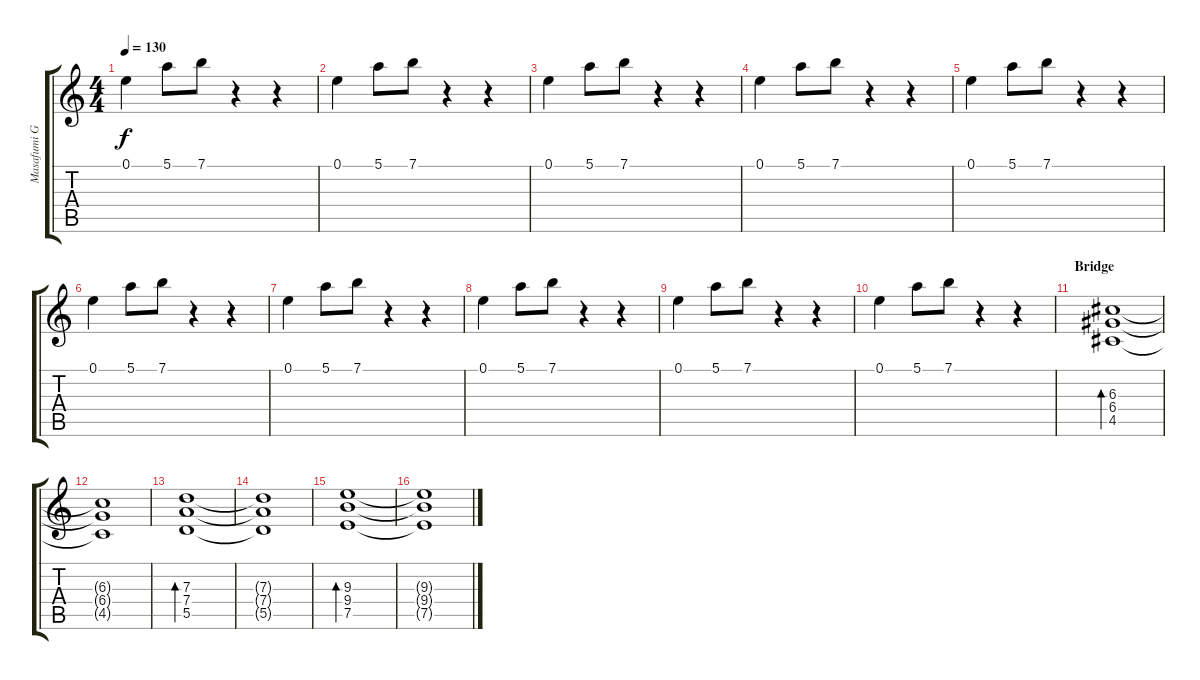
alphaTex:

\track ("Masafumi Gotou (Guitar)" "Masafumi G") {instrument overdrivenguitar}
\staff {score tabs}
\tuning (E4 B3 G3 D3 A2 E2) {hide}
\ts (4 4)
\tempo 130
\clef g2
\ks c
0.1.4{dy f} 5.1.8 7.1.8 r.4 r.4 |
0.1.4 5.1.8 7.1.8 r.4 r.4 |
0.1.4 5.1.8 7.1.8 r.4 r.4 |
0.1.4 5.1.8 7.1.8 r.4 r.4 |
0.1.4 5.1.8 7.1.8 r.4 r.4 |
0.1.4 5.1.8 7.1.8 r.4 r.4 |
0.1.4 5.1.8 7.1.8 r.4 r.4 |
0.1.4 5.1.8 7.1.8 r.4 r.4 |
0.1.4 5.1.8 7.1.8 r.4 r.4 |
0.1.4 5.1.8 7.1.8 r.4 r.4 |
\section ("" "Bridge")
(6.3 6.4 4.5).1{bd 120 volume 10} |
(6.3{t} 6.4{t} 4.5{t}).1 |
(7.3 7.4 5.5).1{bd 120} |
(7.3{t} 7.4{t} 5.5{t}).1 |
(9.3 9.4 7.5).1{bd 120} |
(9.3{t} 9.4{t} 7.5{t}).1
